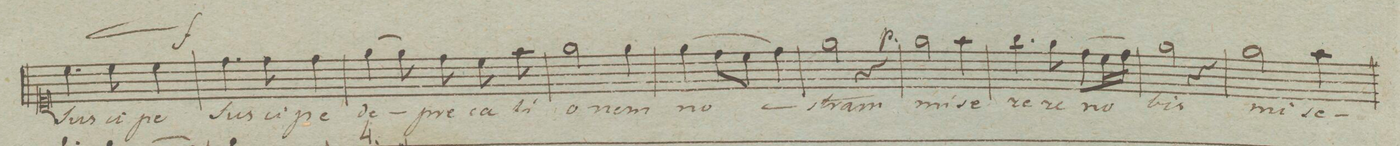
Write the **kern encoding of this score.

**kern	**text	**dynam
*I"Soprano Solo	*	*
*clefC1	*	*
*k[b-e-a-]	*	*
*M3/4	*	*
4.cc\	Su-	<
8cc\	-sci-	.
4cc\	-pe	[
.	.	f
=54	=54	=54
4.dd\	Su-	.
8dd\	-sci-	.
4dd\	-pe	.
=55	=55	=55
[4ee-\	De-	.
8ee-\]	.	.
8dd\	-pre-	.
8cc\	-ca-	.
8ff\	-ti-	.
=56	=56	=56
2ee-\	-o-	.
4ee-\	-nem	.
=57	=57	=57
(4ee-\	no-	.
8dd\L	.	.
8cc\J	.	.
4dd\)	.	.
=58	=58	=58
2ee-\	-stram	.
4r	.	.
.	.	p
=59	=59	=59
2ee-\	mi-	.
4ff\	-se-	.
=60	=60	=60
4.gg\	-re-	.
8ee-\	-re	.
(8dd\L	no-	.
16cc\L	.	.
16dd\JJ)	.	.
=61	=61	=61
2ee-\	-bis	.
4r	.	.
=62	=62	=62
2ee-\	mi-	.
4ff\	-se-	.
=63	=63	=63
*-	*-	*-
